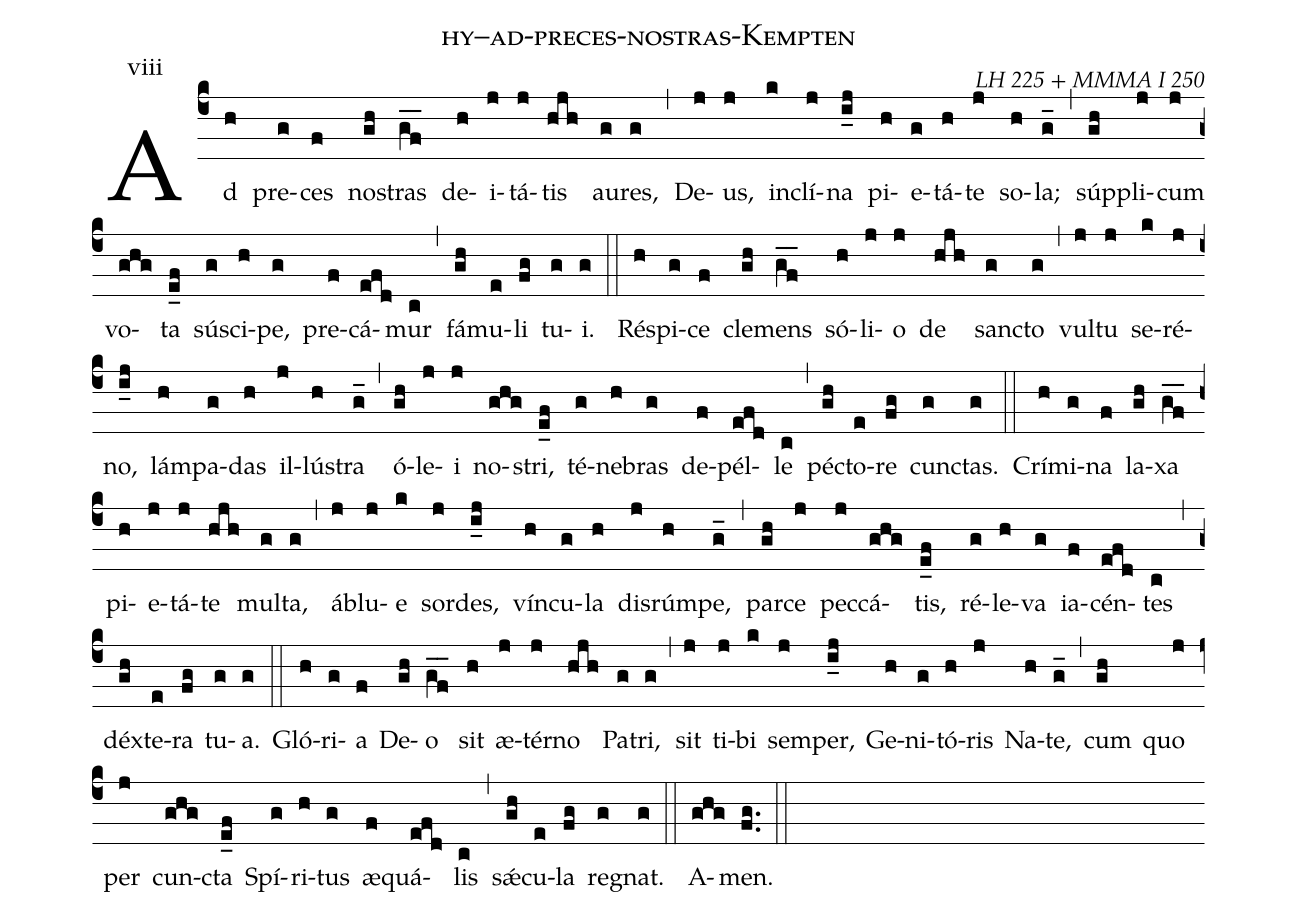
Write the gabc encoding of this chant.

name: hy--ad-preces-nostras-Kempten;
commentary: LH 225 + MMMA I 250 ;
annotation: viii;
%%
(c4) Ad(h) pre(g)ces(f) no(gh)stras(gf__) de(h)i(j)tá(j)tis(hjh) au(g)res,(g) (,)
De(j)us,(j) in(k)clí(j)na(i_j) pi(h)e(g)tá(h)te(j) so(h)la;(g_) (,)
súp(gh)pli(j)cum(j) vo(ghg)ta(e_f) sú(g)sci(h)pe,(g) pre(f)cá(efd)mur(c) (,)
fá(gh)mu(e)li(fg) tu(g)i.(g) (::)
Ré(h)spi(g)ce(f) cle(gh)mens(gf__) só(h)li(j)o(j) de(hjh) san(g)cto(g) (,)
vul(j)tu(j) se(k)ré(j)no,(i_j) lám(h)pa(g)das(h) il(j)lú(h)stra(g_) (,)
ó(gh)le(j)i(j) no(ghg)stri,(e_f) té(g)ne(h)bras(g) de(f)pél(efd)le(c) (,)
pé(gh)cto(e)re(fg) cun(g)ctas.(g) (::)
Crí(h)mi(g)na(f) la(gh)xa(gf__) pi(h)e(j)tá(j)te(hjh) mul(g)ta,(g) (,)
á(j)blu(j)e(k) sor(j)des,(i_j) vín(h)cu(g)la(h) dis(j)rúm(h)pe,(g_) (,)
par(gh)ce(j) pec(j)cá(ghg)tis,(e_f) ré(g)le(h)va(g) ia(f)cén(efd)tes(c) (,)
déx(gh)te(e)ra(fg) tu(g)a.(g) (::)
Gló(h)ri(g)a(f) De(gh)o(gf__) sit(h) æ(j)tér(j)no(hjh) Pa(g)tri,(g) (,)
sit(j) ti(j)bi(k) sem(j)per,(i_j) Ge(h)ni(g)tó(h)ris(j) Na(h)te,(g_) (,)
cum(gh) quo(j) per(j) cun(ghg)cta(e_f) Spí(g)ri(h)tus(g) æ(f)quá(efd)lis(c) (,)
sǽ(gh)cu(e)la(fg) re(g)gnat.(g) (::)
A(ghg)men.(fg..) (::)
